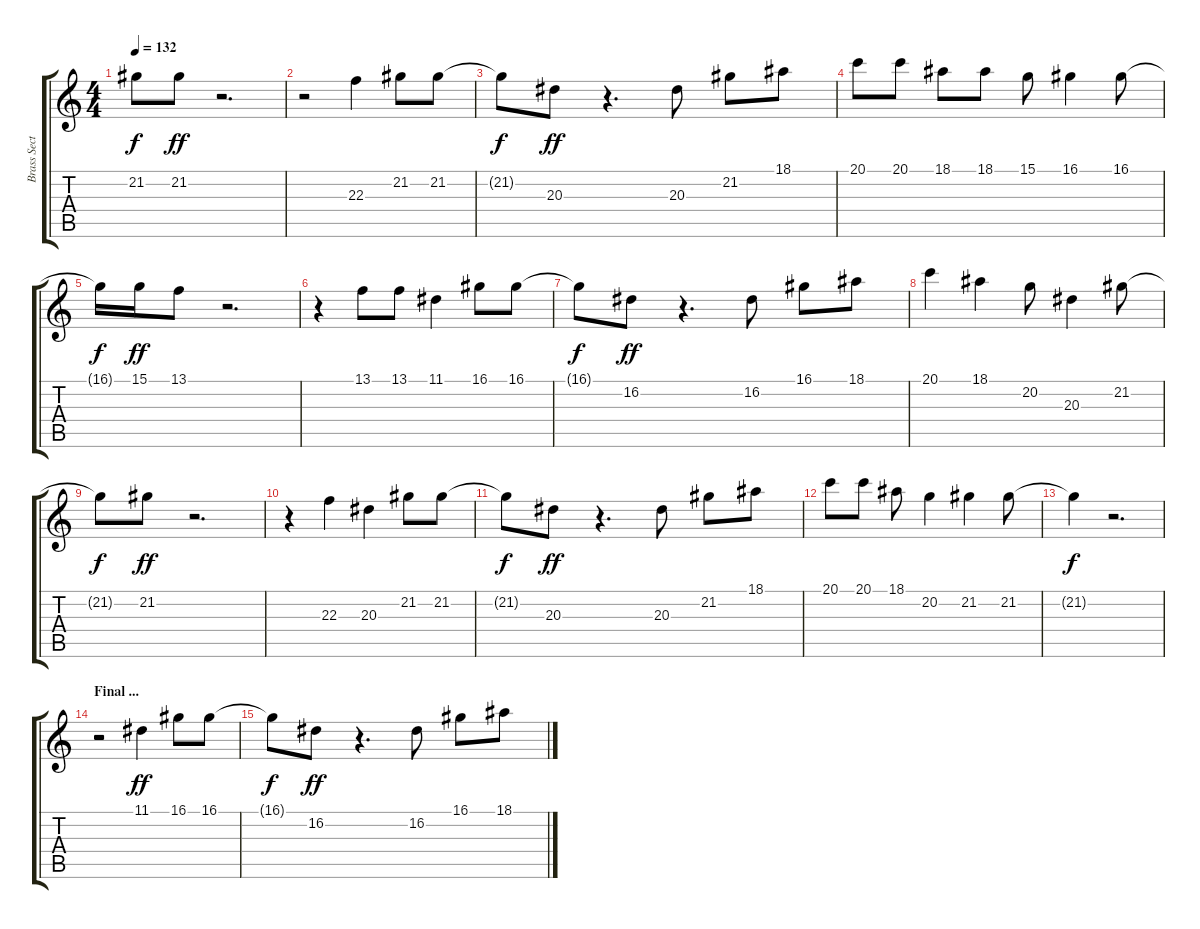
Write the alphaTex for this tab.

\track ("Brass Section / T. Sax" "Brass Sect") {instrument brasssection}
\staff {score tabs}
\tuning (E4 B3 G3 D3 A2 E2) {hide}
\ts (4 4)
\tempo 132
\clef g2
\ks c
21.2{t}.8{dy f} 21.2.8{dy ff} r.2{d} |
r.2 22.3.4 21.2.8 21.2.8 |
21.2{t}.8{dy f} 20.3.8{dy ff} r.4{d} 20.3.8 21.2.8 18.1.8 |
20.1.8 20.1.8 18.1.8 18.1.8 15.1.8 16.1.4 16.1.8 |
16.1{t}.16{dy f} 15.1.16{dy ff} 13.1.8 r.2{d} |
r.4 13.1.8 13.1.8 11.1.4 16.1.8 16.1.8 |
16.1{t}.8{dy f} 16.2.8{dy ff} r.4{d} 16.2.8 16.1.8 18.1.8 |
20.1.4 18.1.4 20.2.8 20.3.4 21.2.8 |
21.2{t}.8{dy f} 21.2.8{dy ff} r.2{d} |
r.4 22.3.4 20.3.4 21.2.8 21.2.8 |
21.2{t}.8{dy f} 20.3.8{dy ff} r.4{d} 20.3.8 21.2.8 18.1.8 |
20.1.8 20.1.8 18.1.8 20.2.4 21.2.4 21.2.8 |
21.2{t}.4{dy f} r.2{d} |
\section ("" "Final ...")
r.2 11.1.4{dy ff} 16.1.8 16.1.8 |
16.1{t}.8{dy f} 16.2.8{dy ff} r.4{d} 16.2.8 16.1.8 18.1.8
